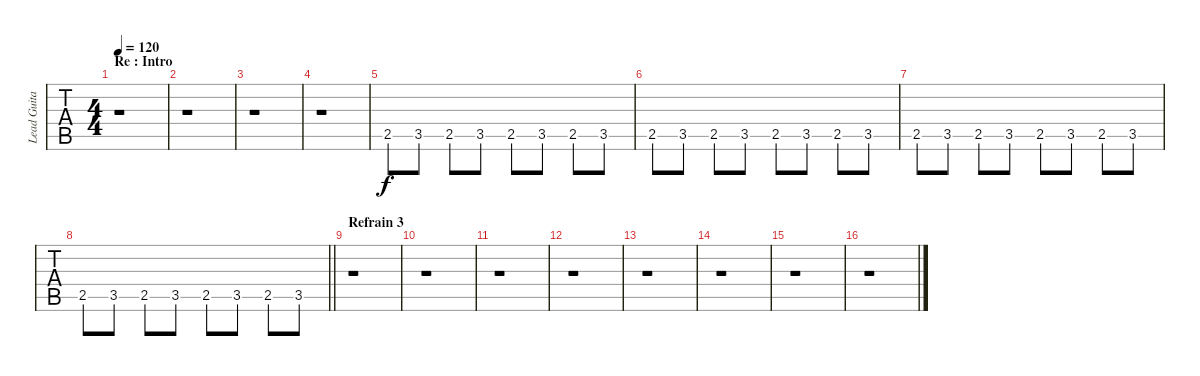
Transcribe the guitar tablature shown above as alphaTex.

\track ("Lead Guitar (Enrik Garcia)" "Lead Guita") {instrument distortionguitar}
\staff {tabs}
\tuning (Eb4 Bb3 Gb3 Db3 Ab2 Eb2) {hide}
\ts (4 4)
\section ("" "Re : Intro")
\tempo 120
\clef g2
\ks c
r.1{dy f} |
r.1 |
r.1 |
r.1 |
2.5.8{volume 13} 3.5.8 2.5.8 3.5.8 2.5.8 3.5.8 2.5.8 3.5.8 |
2.5.8 3.5.8 2.5.8 3.5.8 2.5.8 3.5.8 2.5.8 3.5.8 |
2.5.8 3.5.8 2.5.8 3.5.8 2.5.8 3.5.8 2.5.8 3.5.8 |
\barLineRight lightlight
2.5.8 3.5.8 2.5.8 3.5.8 2.5.8 3.5.8 2.5.8 3.5.8 |
\section ("" "Refrain 3")
r.1 |
r.1 |
r.1 |
r.1 |
r.1 |
r.1 |
r.1 |
r.1
